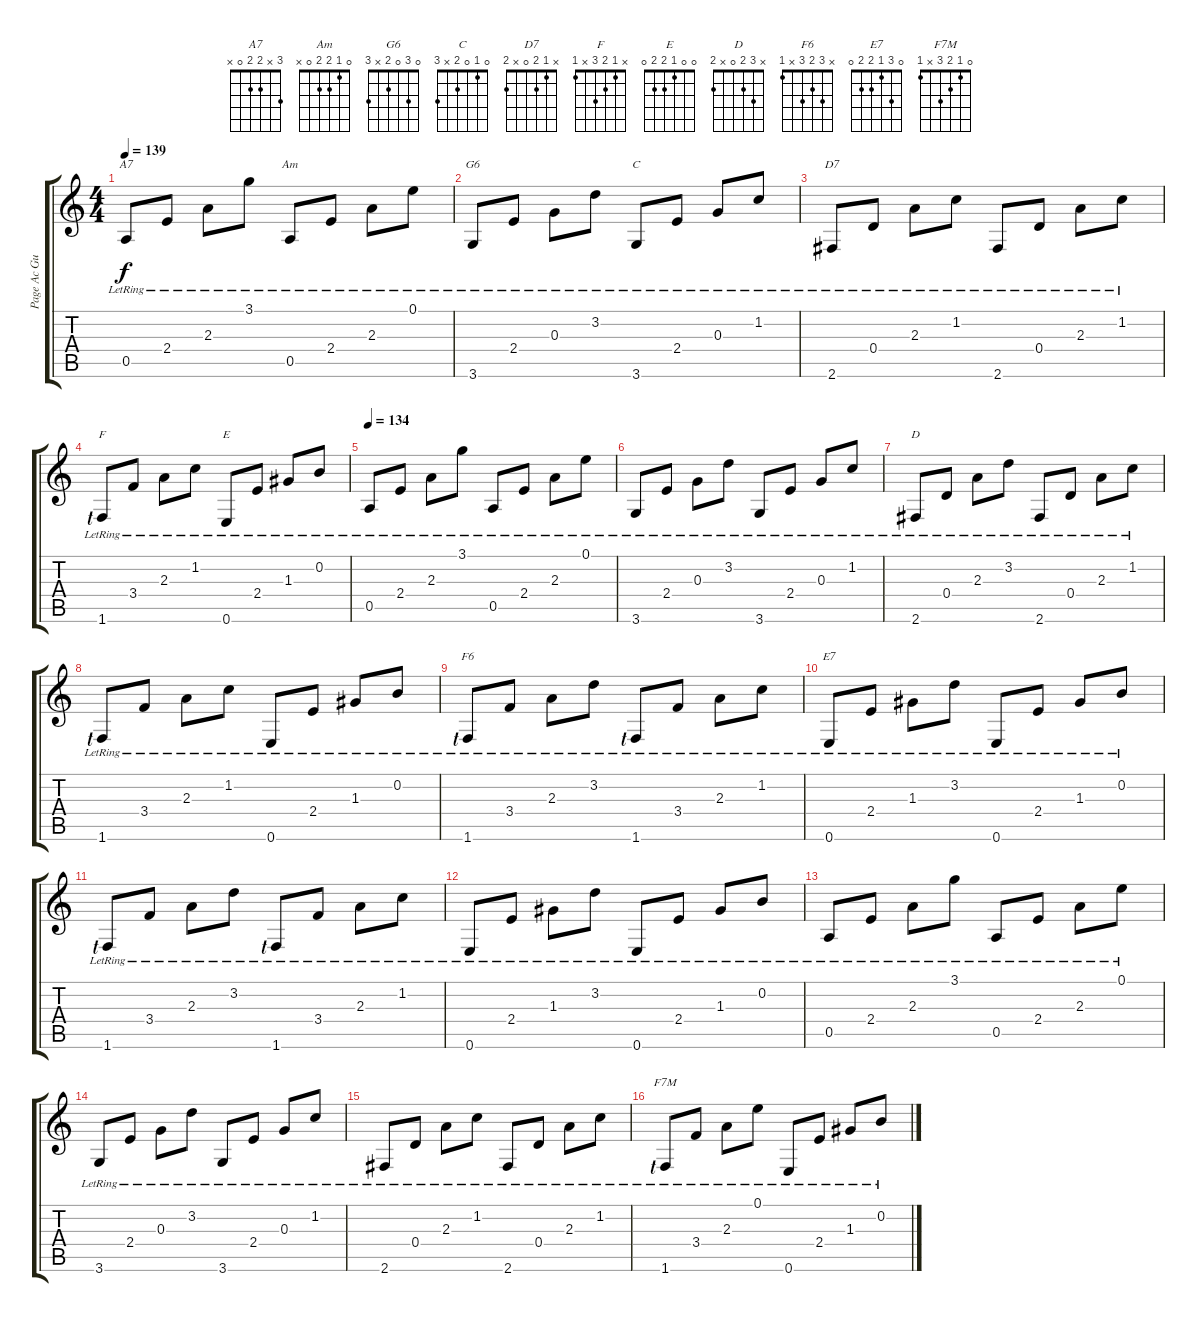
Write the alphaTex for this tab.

\track ("Page Ac Guitar Finger Picked" "Page Ac Gu") {instrument acousticguitarsteel}
\staff {score tabs}
\tuning (E4 B3 G3 D3 A2 E2) {hide}
\chord ("A7" 3 x 2 2 0 x)
\chord ("Am" 0 1 2 2 0 x)
\chord ("G6" 0 3 0 2 x 3)
\chord ("C" 0 1 0 2 x 3)
\chord ("D7" x 1 2 0 x 2)
\chord ("F" x 1 2 3 x 1)
\chord ("E" 0 0 1 2 2 0)
\chord ("D" x 3 2 0 x 2)
\chord ("F6" x 3 2 3 x 1)
\chord ("E7" 0 3 1 2 2 0)
\chord ("F7M" 0 1 2 3 x 1)
\ts (4 4)
\tempo 139
\clef g2
\ks aminor
0.5{lr}.8{ch "A7" dy f} 2.4{lr}.8 2.3{lr}.8 3.1{lr}.8 0.5{lr}.8{ch "Am"} 2.4{lr}.8 2.3{lr}.8 0.1{lr}.8 |
3.6{lr}.8{ch "G6"} 2.4{lr}.8 0.3{lr}.8 3.2{lr}.8 3.6{lr}.8{ch "C"} 2.4{lr}.8 0.3{lr}.8 1.2{lr}.8 |
2.6{lr}.8{ch "D7"} 0.4{lr}.8 2.3{lr}.8 1.2{lr}.8 2.6{lr}.8 0.4{lr}.8 2.3{lr}.8 1.2{lr}.8 |
1.6{lr lf 1}.8{ch "F"} 3.4{lr}.8 2.3{lr}.8 1.2{lr}.8 0.6{lr}.8{ch "E"} 2.4{lr}.8 1.3{lr}.8 0.2{lr}.8 |
\tempo 134
0.5{lr}.8 2.4{lr}.8 2.3{lr}.8 3.1{lr}.8 0.5{lr}.8 2.4{lr}.8 2.3{lr}.8 0.1{lr}.8 |
3.6{lr}.8 2.4{lr}.8 0.3{lr}.8 3.2{lr}.8 3.6{lr}.8 2.4{lr}.8 0.3{lr}.8 1.2{lr}.8 |
2.6{lr}.8{ch "D"} 0.4{lr}.8 2.3{lr}.8 3.2{lr}.8 2.6{lr}.8 0.4{lr}.8 2.3{lr}.8 1.2{lr}.8 |
1.6{lr lf 1}.8 3.4{lr}.8 2.3{lr}.8 1.2{lr}.8 0.6{lr}.8 2.4{lr}.8 1.3{lr}.8 0.2{lr}.8 |
1.6{lr lf 1}.8{ch "F6"} 3.4{lr}.8 2.3{lr}.8 3.2{lr}.8 1.6{lr lf 1}.8 3.4{lr}.8 2.3{lr}.8 1.2{lr}.8 |
0.6{lr}.8{ch "E7"} 2.4{lr}.8 1.3{lr}.8 3.2{lr}.8 0.6{lr}.8 2.4{lr}.8 1.3{lr}.8 0.2{lr}.8 |
1.6{lr lf 1}.8 3.4{lr}.8 2.3{lr}.8 3.2{lr}.8 1.6{lr lf 1}.8 3.4{lr}.8 2.3{lr}.8 1.2{lr}.8 |
0.6{lr}.8 2.4{lr}.8 1.3{lr}.8 3.2{lr}.8 0.6{lr}.8 2.4{lr}.8 1.3{lr}.8 0.2{lr}.8 |
0.5{lr}.8 2.4{lr}.8 2.3{lr}.8 3.1{lr}.8 0.5{lr}.8 2.4{lr}.8 2.3{lr}.8 0.1{lr}.8 |
3.6{lr}.8 2.4{lr}.8 0.3{lr}.8 3.2{lr}.8 3.6{lr}.8 2.4{lr}.8 0.3{lr}.8 1.2{lr}.8 |
2.6{lr}.8 0.4{lr}.8 2.3{lr}.8 1.2{lr}.8 2.6{lr}.8 0.4{lr}.8 2.3{lr}.8 1.2{lr}.8 |
1.6{lr lf 1}.8{ch "F7M"} 3.4{lr}.8 2.3{lr}.8 0.1{lr}.8 0.6{lr}.8 2.4{lr}.8 1.3{lr}.8 0.2{lr}.8
